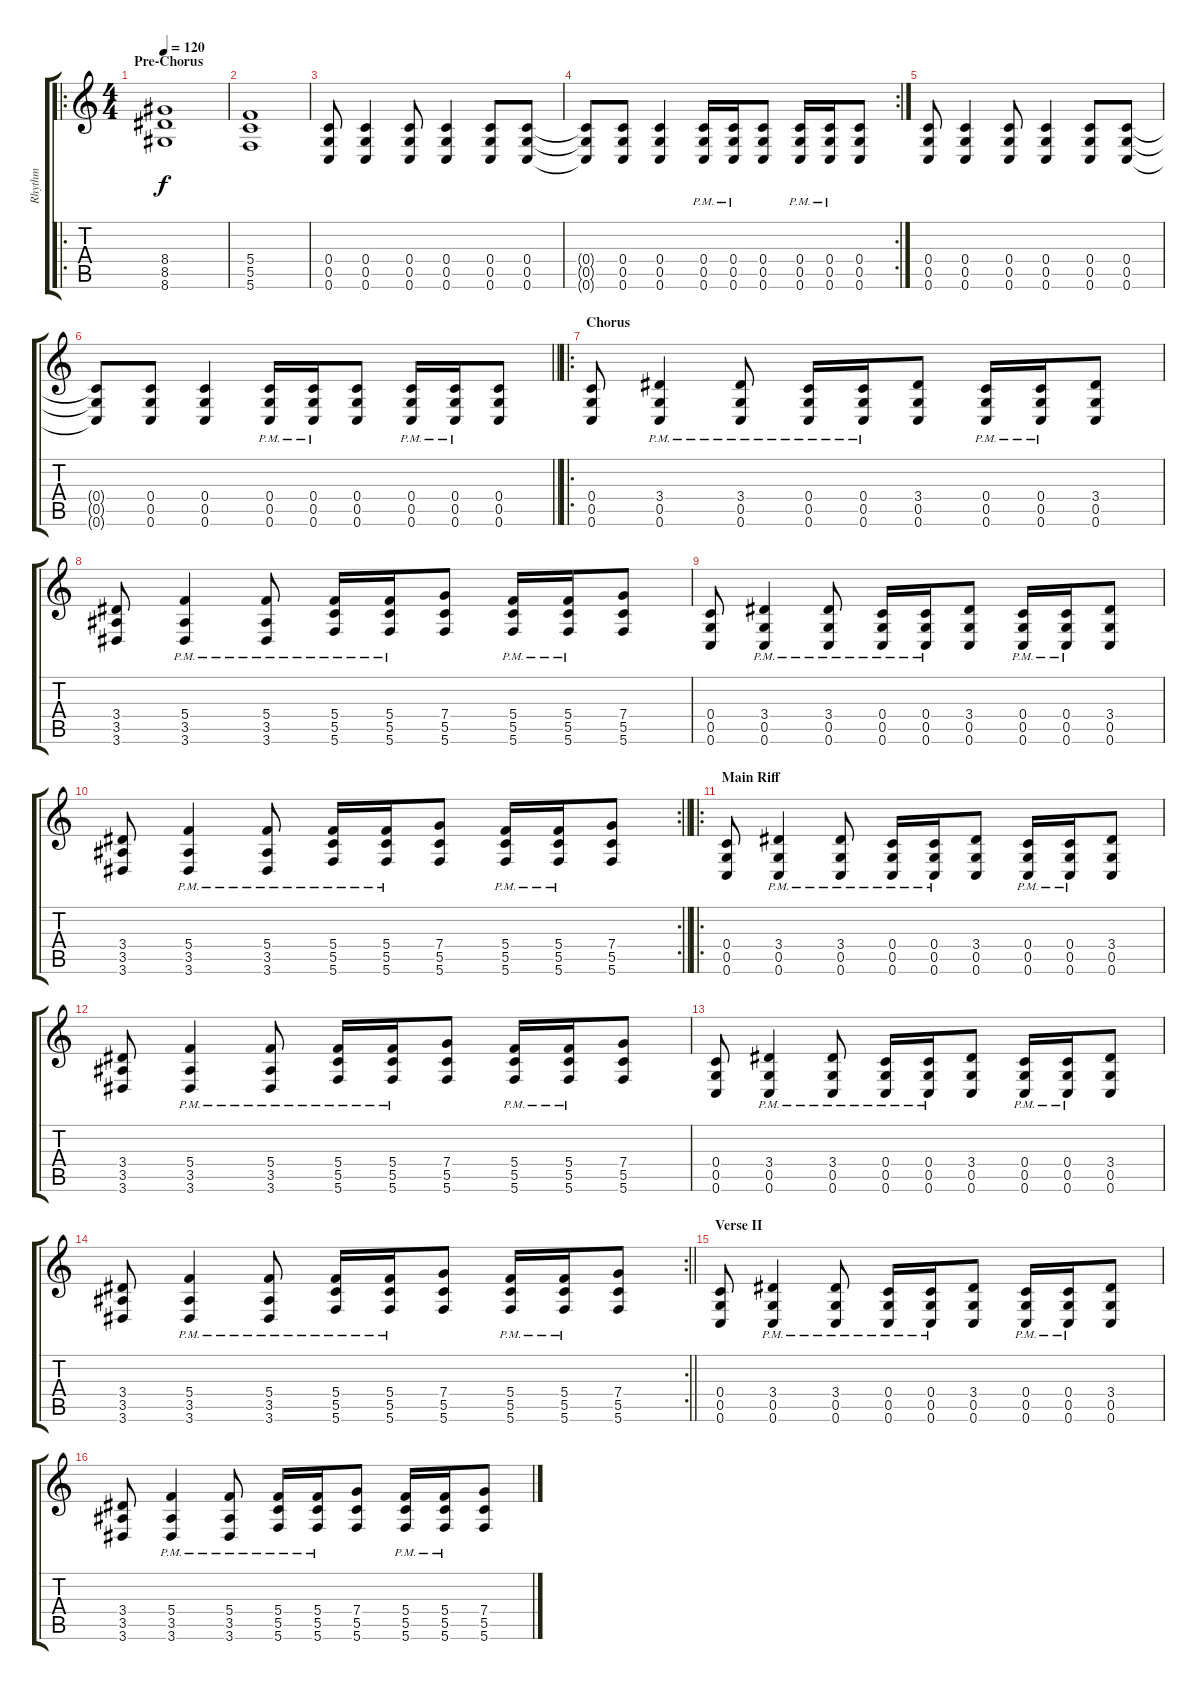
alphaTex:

\track ("Rhythm" "Rhythm") {instrument overdrivenguitar}
\staff {score tabs}
\tuning (C4 A3 F3 C3 G2 C2) {hide}
\ro
\ts (4 4)
\section ("" "Pre-Chorus")
\tempo 120
\clef g2
\ks c
(8.4 8.5 8.6).1{dy f} |
(5.4 5.5 5.6).1 |
(0.4 0.5 0.6).8 (0.4 0.5 0.6).4 (0.4 0.5 0.6).8 (0.4 0.5 0.6).4 (0.4 0.5 0.6).8 (0.4 0.5 0.6).8 |
\rc 2
(0.4{t} 0.5{t} 0.6{t}).8 (0.4 0.5 0.6).8 (0.4 0.5 0.6).4 (0.4{pm} 0.5{pm} 0.6{pm}).16 (0.4{pm} 0.5{pm} 0.6{pm}).16 (0.4 0.5 0.6).8 (0.4{pm} 0.5{pm} 0.6{pm}).16 (0.4{pm} 0.5{pm} 0.6{pm}).16 (0.4 0.5 0.6).8 |
(0.4 0.5 0.6).8 (0.4 0.5 0.6).4 (0.4 0.5 0.6).8 (0.4 0.5 0.6).4 (0.4 0.5 0.6).8 (0.4 0.5 0.6).8 |
\barLineRight lightlight
(0.4{t} 0.5{t} 0.6{t}).8 (0.4 0.5 0.6).8 (0.4 0.5 0.6).4 (0.4{pm} 0.5{pm} 0.6{pm}).16 (0.4{pm} 0.5{pm} 0.6{pm}).16 (0.4 0.5 0.6).8 (0.4{pm} 0.5{pm} 0.6{pm}).16 (0.4{pm} 0.5{pm} 0.6{pm}).16 (0.4 0.5 0.6).8 |
\ro
\section ("" "Chorus")
(0.4 0.5 0.6).8{volume 16 instrument acousticguitarsteel} (3.4{pm} 0.5{pm} 0.6{pm}).4 (3.4{pm} 0.5{pm} 0.6{pm}).8 (0.4{pm} 0.5{pm} 0.6{pm}).16 (0.4{pm} 0.5{pm} 0.6{pm}).16 (3.4 0.5 0.6).8 (0.4{pm} 0.5{pm} 0.6{pm}).16 (0.4{pm} 0.5{pm} 0.6{pm}).16 (3.4 0.5 0.6).8 |
(3.4 3.5 3.6).8 (5.4{pm} 3.5{pm} 3.6{pm}).4 (5.4{pm} 3.5{pm} 3.6{pm}).8 (5.4{pm} 5.5{pm} 5.6{pm}).16 (5.4{pm} 5.5{pm} 5.6{pm}).16 (7.4 5.5 5.6).8 (5.4{pm} 5.5{pm} 5.6{pm}).16 (5.4{pm} 5.5{pm} 5.6{pm}).16 (7.4 5.5 5.6).8 |
(0.4 0.5 0.6).8 (3.4{pm} 0.5{pm} 0.6{pm}).4 (3.4{pm} 0.5{pm} 0.6{pm}).8 (0.4{pm} 0.5{pm} 0.6{pm}).16 (0.4{pm} 0.5{pm} 0.6{pm}).16 (3.4 0.5 0.6).8 (0.4{pm} 0.5{pm} 0.6{pm}).16 (0.4{pm} 0.5{pm} 0.6{pm}).16 (3.4 0.5 0.6).8 |
\rc 2
\barLineRight lightlight
(3.4 3.5 3.6).8 (5.4{pm} 3.5{pm} 3.6{pm}).4 (5.4{pm} 3.5{pm} 3.6{pm}).8 (5.4{pm} 5.5{pm} 5.6{pm}).16 (5.4{pm} 5.5{pm} 5.6{pm}).16 (7.4 5.5 5.6).8 (5.4{pm} 5.5{pm} 5.6{pm}).16 (5.4{pm} 5.5{pm} 5.6{pm}).16 (7.4 5.5 5.6).8 |
\ro
\section ("" "Main Riff")
(0.4 0.5 0.6).8{volume 13 instrument overdrivenguitar} (3.4{pm} 0.5{pm} 0.6{pm}).4 (3.4{pm} 0.5{pm} 0.6{pm}).8 (0.4{pm} 0.5{pm} 0.6{pm}).16 (0.4{pm} 0.5{pm} 0.6{pm}).16 (3.4 0.5 0.6).8 (0.4{pm} 0.5{pm} 0.6{pm}).16 (0.4{pm} 0.5{pm} 0.6{pm}).16 (3.4 0.5 0.6).8 |
(3.4 3.5 3.6).8 (5.4{pm} 3.5{pm} 3.6{pm}).4 (5.4{pm} 3.5{pm} 3.6{pm}).8 (5.4{pm} 5.5{pm} 5.6{pm}).16 (5.4{pm} 5.5{pm} 5.6{pm}).16 (7.4 5.5 5.6).8 (5.4{pm} 5.5{pm} 5.6{pm}).16 (5.4{pm} 5.5{pm} 5.6{pm}).16 (7.4 5.5 5.6).8 |
(0.4 0.5 0.6).8 (3.4{pm} 0.5{pm} 0.6{pm}).4 (3.4{pm} 0.5{pm} 0.6{pm}).8 (0.4{pm} 0.5{pm} 0.6{pm}).16 (0.4{pm} 0.5{pm} 0.6{pm}).16 (3.4 0.5 0.6).8 (0.4{pm} 0.5{pm} 0.6{pm}).16 (0.4{pm} 0.5{pm} 0.6{pm}).16 (3.4 0.5 0.6).8 |
\rc 2
\barLineRight lightlight
(3.4 3.5 3.6).8 (5.4{pm} 3.5{pm} 3.6{pm}).4 (5.4{pm} 3.5{pm} 3.6{pm}).8 (5.4{pm} 5.5{pm} 5.6{pm}).16 (5.4{pm} 5.5{pm} 5.6{pm}).16 (7.4 5.5 5.6).8 (5.4{pm} 5.5{pm} 5.6{pm}).16 (5.4{pm} 5.5{pm} 5.6{pm}).16 (7.4 5.5 5.6).8 |
\section ("" "Verse II")
(0.4 0.5 0.6).8 (3.4{pm} 0.5{pm} 0.6{pm}).4 (3.4{pm} 0.5{pm} 0.6{pm}).8 (0.4{pm} 0.5{pm} 0.6{pm}).16 (0.4{pm} 0.5{pm} 0.6{pm}).16 (3.4 0.5 0.6).8 (0.4{pm} 0.5{pm} 0.6{pm}).16 (0.4{pm} 0.5{pm} 0.6{pm}).16 (3.4 0.5 0.6).8 |
(3.4 3.5 3.6).8 (5.4{pm} 3.5{pm} 3.6{pm}).4 (5.4{pm} 3.5{pm} 3.6{pm}).8 (5.4{pm} 5.5{pm} 5.6{pm}).16 (5.4{pm} 5.5{pm} 5.6{pm}).16 (7.4 5.5 5.6).8 (5.4{pm} 5.5{pm} 5.6{pm}).16 (5.4{pm} 5.5{pm} 5.6{pm}).16 (7.4 5.5 5.6).8
